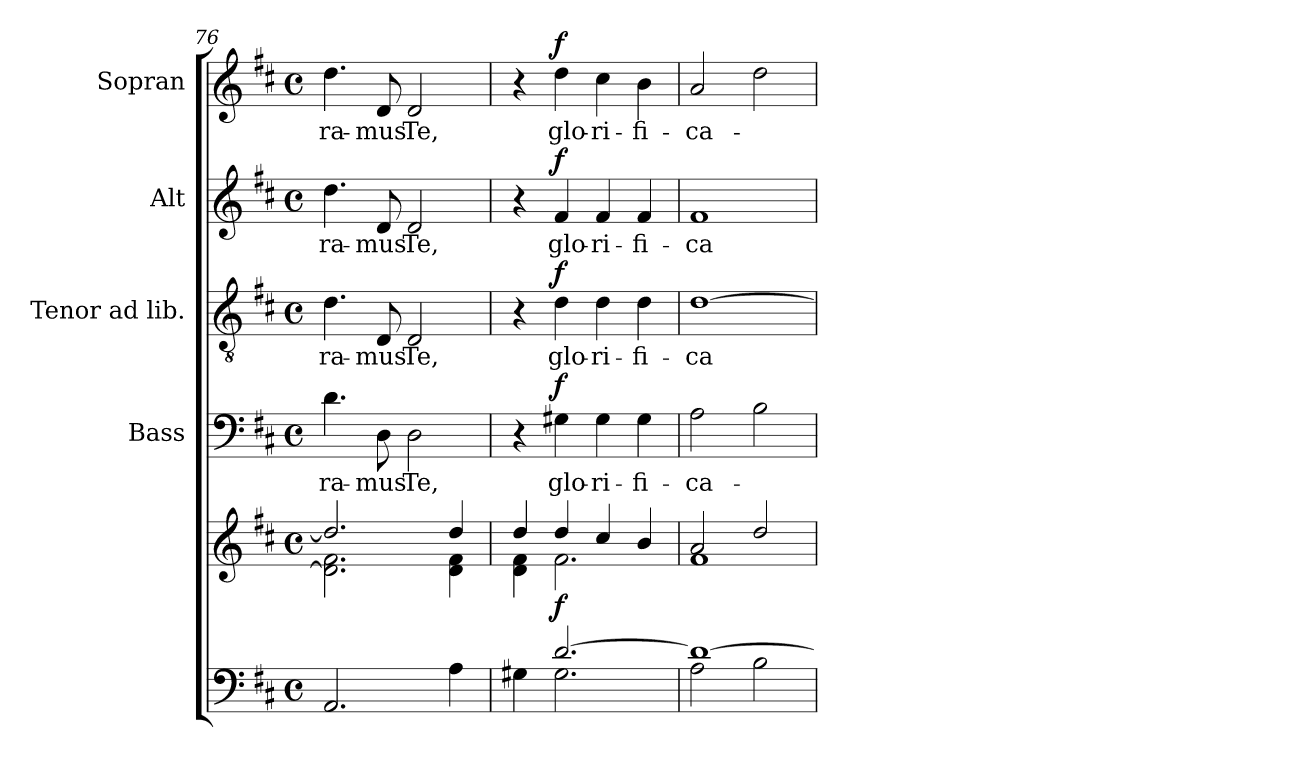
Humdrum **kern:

**kern	**kern	**dynam	**kern	**text	**dynam	**kern	**text	**dynam	**kern	**text	**dynam	**kern	**text	**dynam
*part5	*part5	*part5	*part4	*part4	*part4	*part3	*part3	*part3	*part2	*part2	*part2	*part1	*part1	*part1
*staff6	*staff5	*staff5/6	*staff4	*staff4	*staff4	*staff3	*staff3	*staff3	*staff2	*staff2	*staff2	*staff1	*staff1	*staff1
*	*	*	*I"Bass	*	*	*I"Tenor ad lib.	*	*	*I"Alt	*	*	*I"Sopran	*	*
*	*	*	*I'B.	*	*	*I'T.	*	*	*I'A.	*	*	*I'S.	*	*
*clefF4	*clefG2	*	*clefF4	*	*	*clefGv2	*	*	*clefG2	*	*	*clefG2	*	*
*k[f#c#]	*k[f#c#]	*	*k[f#c#]	*	*	*k[f#c#]	*	*	*k[f#c#]	*	*	*k[f#c#]	*	*
*D:	*D:	*	*D:	*	*	*D:	*	*	*D:	*	*	*D:	*	*
*M4/4	*M4/4	*	*M4/4	*	*	*M4/4	*	*	*M4/4	*	*	*M4/4	*	*
*met(c)	*met(c)	*	*met(c)	*	*	*met(c)	*	*	*met(c)	*	*	*met(c)	*	*
=76	=76	=76	=76	=76	=76	=76	=76	=76	=76	=76	=76	=76	=76	=76
*	*^	*	*	*	*	*	*	*	*	*	*	*	*	*
!	!	!	!	!	!LO:LY:b	!	!	!LO:LY:b	!	!	!LO:LY:b	!	!	!LO:LY:b	!
2.AA/	2.dd/]	2.d\] 2.f#\	.	4.d\	-ra-	.	4.d\	-ra-	.	4.dd\	-ra-	.	4.dd\	-ra-	.
!	!	!	!	!	!LO:LY:b	!	!	!LO:LY:b	!	!	!LO:LY:b	!	!	!LO:LY:b	!
.	.	.	.	8D\	-mus	.	8D/	-mus	.	8d/	-mus	.	8d/	-mus	.
!	!	!	!	!	!LO:LY:b	!	!	!LO:LY:b	!	!	!LO:LY:b	!	!	!LO:LY:b	!
.	.	.	.	2D\	Te,	.	2D/	Te,	.	2d/	Te,	.	2d/	Te,	.
4A\	4dd/	4d\ 4f#\	.	.	.	.	.	.	.	.	.	.	.	.	.
=77	=77	=77	=77	=77	=77	=77	=77	=77	=77	=77	=77	=77	=77	=77	=77
*^	*	*	*	*	*	*	*	*	*	*	*	*	*	*	*
4ryy	4G#X\	4dd/	4d\ 4f#\	.	4r	.	.	4r	.	.	4r	.	.	4r	.	.
!	!	!	!	!LO:DY:b	!	!LO:LY:b	!LO:DY:a	!	!LO:LY:b	!LO:DY:a	!	!LO:LY:b	!LO:DY:a	!	!LO:LY:b	!LO:DY:a
[>2.d/	2.G#\	4dd/	2.f#\	f	4G#X\	glo-	f	4d\	glo-	f	4f#/	glo-	f	4dd\	glo-	f
!	!	!	!	!	!	!LO:LY:b	!	!	!LO:LY:b	!	!	!LO:LY:b	!	!	!LO:LY:b	!
.	.	4cc#/	.	.	4G#\	-ri-	.	4d\	-ri-	.	4f#/	-ri-	.	4cc#\	-ri-	.
!	!	!	!	!	!	!LO:LY:b	!	!	!LO:LY:b	!	!	!LO:LY:b	!	!	!LO:LY:b	!
.	.	4b/	.	.	4G#\	-fi-	.	4d\	-fi-	.	4f#/	-fi-	.	4b\	-fi-	.
=78	=78	=78	=78	=78	=78	=78	=78	=78	=78	=78	=78	=78	=78	=78	=78	=78
!	!	!	!	!	!	!LO:LY:b	!	!	!LO:LY:b	!	!	!LO:LY:b	!	!	!LO:LY:b	!
1d_	2A\	2a/	1f#	.	2A\	-ca-	.	[1d	-ca-	.	1f#	-ca-	.	2a/	-ca-	.
.	2B\	2dd/	.	.	2B\	.	.	.	.	.	.	.	.	2dd\	.	.
*v	*v	*	*	*	*	*	*	*	*	*	*	*	*	*	*	*
*	*v	*v	*	*	*	*	*	*	*	*	*	*	*	*	*
=	=	=	=	=	=	=	=	=	=	=	=	=	=	=
*-	*-	*-	*-	*-	*-	*-	*-	*-	*-	*-	*-	*-	*-	*-
